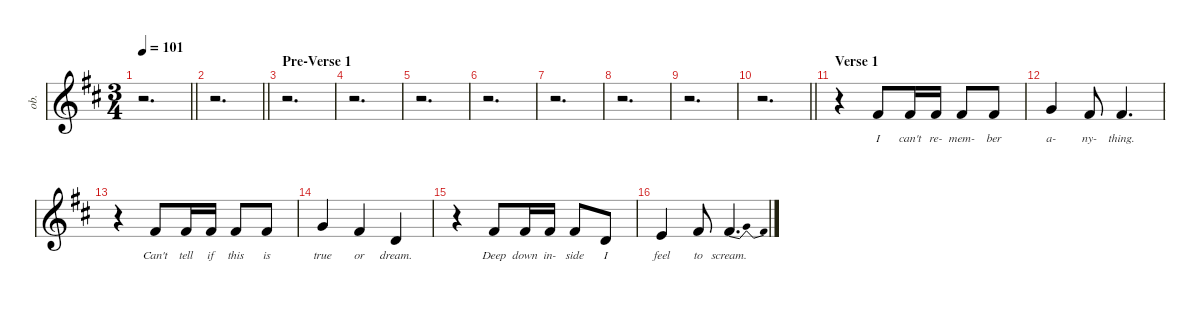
\defaultSystemsLayout 4
\hideDynamics
\bracketExtendMode nobrackets
\otherSystemsTrackNameOrientation horizontal
\track ("James Hetfield (Vocals)" "ob.") {defaultSystemsLayout 32 instrument oboe}
\staff {score}
\tuning (E4 B3 G3 D3 A2 E2)
\ts (3 4)
\tempo 101
\clef g2
\barLineRight lightlight
\ks bminor
r.2{d dy f} |
\barLineRight lightlight
r.2{d} |
\section ("" "Pre-Verse 1")
r.2{d} |
r.2{d} |
r.2{d} |
r.2{d} |
r.2{d} |
r.2{d} |
r.2{d} |
\barLineRight lightlight
r.2{d} |
\section ("" "Verse 1")
r.4 2.1{acc #}.8{lyrics (0 "I") lyrics (1 "") lyrics (2 "") lyrics (3 "") lyrics (4 "")} 2.1{acc #}.16{lyrics (0 "can't") lyrics (1 "") lyrics (2 "") lyrics (3 "") lyrics (4 "")} 2.1{acc #}.16{lyrics (0 "re-") lyrics (1 "") lyrics (2 "") lyrics (3 "") lyrics (4 "")} 2.1{acc #}.8{lyrics (0 "mem-") lyrics (1 "") lyrics (2 "") lyrics (3 "") lyrics (4 "")} 2.1{acc #}.8{lyrics (0 "ber") lyrics (1 "") lyrics (2 "") lyrics (3 "") lyrics (4 "")} |
3.1{acc forcenatural}.4{lyrics (0 "a-") lyrics (1 "") lyrics (2 "") lyrics (3 "") lyrics (4 "")} 2.1{acc #}.8{lyrics (0 "ny-") lyrics (1 "") lyrics (2 "") lyrics (3 "") lyrics (4 "")} 2.1{acc #}.4{d lyrics (0 "thing.") lyrics (1 "") lyrics (2 "") lyrics (3 "") lyrics (4 "")} |
r.4 2.1{acc #}.8{lyrics (0 "Can't") lyrics (1 "") lyrics (2 "") lyrics (3 "") lyrics (4 "")} 2.1{acc #}.16{lyrics (0 "tell") lyrics (1 "") lyrics (2 "") lyrics (3 "") lyrics (4 "")} 2.1{acc #}.16{lyrics (0 "if") lyrics (1 "") lyrics (2 "") lyrics (3 "") lyrics (4 "")} 2.1{acc #}.8{lyrics (0 "this") lyrics (1 "") lyrics (2 "") lyrics (3 "") lyrics (4 "")} 2.1{acc #}.8{lyrics (0 "is") lyrics (1 "") lyrics (2 "") lyrics (3 "") lyrics (4 "")} |
3.1{acc forcenatural}.4{lyrics (0 "true") lyrics (1 "") lyrics (2 "") lyrics (3 "") lyrics (4 "")} 2.1{acc #}.4{lyrics (0 "or") lyrics (1 "") lyrics (2 "") lyrics (3 "") lyrics (4 "")} 3.2{acc forcenatural}.4{lyrics (0 "dream.") lyrics (1 "") lyrics (2 "") lyrics (3 "") lyrics (4 "")} |
r.4 2.1{acc #}.8{lyrics (0 "Deep") lyrics (1 "") lyrics (2 "") lyrics (3 "") lyrics (4 "")} 2.1{acc #}.16{lyrics (0 "down") lyrics (1 "") lyrics (2 "") lyrics (3 "") lyrics (4 "")} 2.1{acc #}.16{lyrics (0 "in-") lyrics (1 "") lyrics (2 "") lyrics (3 "") lyrics (4 "")} 2.1{acc #}.8{lyrics (0 "side") lyrics (1 "") lyrics (2 "") lyrics (3 "") lyrics (4 "")} 3.2{acc forcenatural}.8{lyrics (0 "I") lyrics (1 "") lyrics (2 "") lyrics (3 "") lyrics (4 "")} |
0.1{acc forcenatural}.4{lyrics (0 "feel") lyrics (1 "") lyrics (2 "") lyrics (3 "") lyrics (4 "")} 2.1{acc #}.8{lyrics (0 "to") lyrics (1 "") lyrics (2 "") lyrics (3 "") lyrics (4 "")} 2.1{be (bendrelease 0 0 15 2 15 2 30 0) acc #}.4{d lyrics (0 "scream.") lyrics (1 "") lyrics (2 "") lyrics (3 "") lyrics (4 "")}
